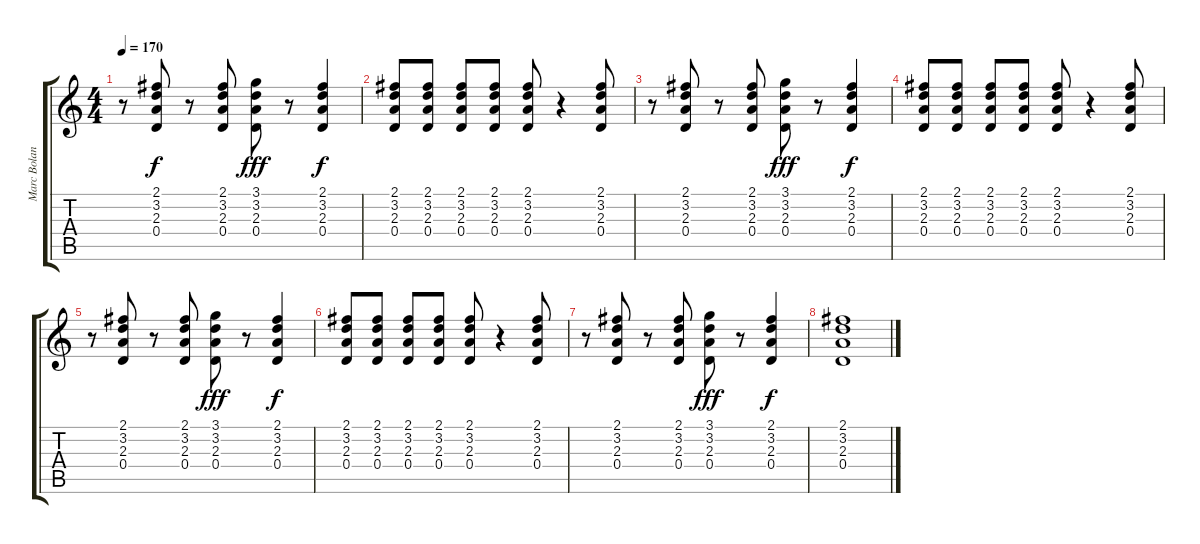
\track ("Marc Bolan" "Marc Bolan") {instrument overdrivenguitar}
\staff {score tabs}
\tuning (E4 B3 G3 D3 A2 E2) {hide}
\ts (4 4)
\tempo 170
\clef g2
\ks c
r.8{dy f} (2.1 3.2 2.3 0.4).8 r.8 (2.1 3.2 2.3 0.4).8 (3.1 3.2 2.3 0.4).8{dy fff} r.8 (2.1 3.2 2.3 0.4).4{dy f} |
(2.1 3.2 2.3 0.4).8 (2.1 3.2 2.3 0.4).8 (2.1 3.2 2.3 0.4).8 (2.1 3.2 2.3 0.4).8 (2.1 3.2 2.3 0.4).8 r.4 (2.1 3.2 2.3 0.4).8 |
r.8 (2.1 3.2 2.3 0.4).8 r.8 (2.1 3.2 2.3 0.4).8 (3.1 3.2 2.3 0.4).8{dy fff} r.8 (2.1 3.2 2.3 0.4).4{dy f} |
(2.1 3.2 2.3 0.4).8 (2.1 3.2 2.3 0.4).8{volume 1} (2.1 3.2 2.3 0.4).8 (2.1 3.2 2.3 0.4).8 (2.1 3.2 2.3 0.4).8 r.4 (2.1 3.2 2.3 0.4).8 |
r.8 (2.1 3.2 2.3 0.4).8 r.8 (2.1 3.2 2.3 0.4).8 (3.1 3.2 2.3 0.4).8{dy fff} r.8 (2.1 3.2 2.3 0.4).4{dy f} |
(2.1 3.2 2.3 0.4).8{volume 16} (2.1 3.2 2.3 0.4).8 (2.1 3.2 2.3 0.4).8 (2.1 3.2 2.3 0.4).8 (2.1 3.2 2.3 0.4).8 r.4 (2.1 3.2 2.3 0.4).8 |
r.8 (2.1 3.2 2.3 0.4).8 r.8 (2.1 3.2 2.3 0.4).8 (3.1 3.2 2.3 0.4).8{dy fff} r.8 (2.1 3.2 2.3 0.4).4{dy f} |
(2.1 3.2 2.3 0.4).1
